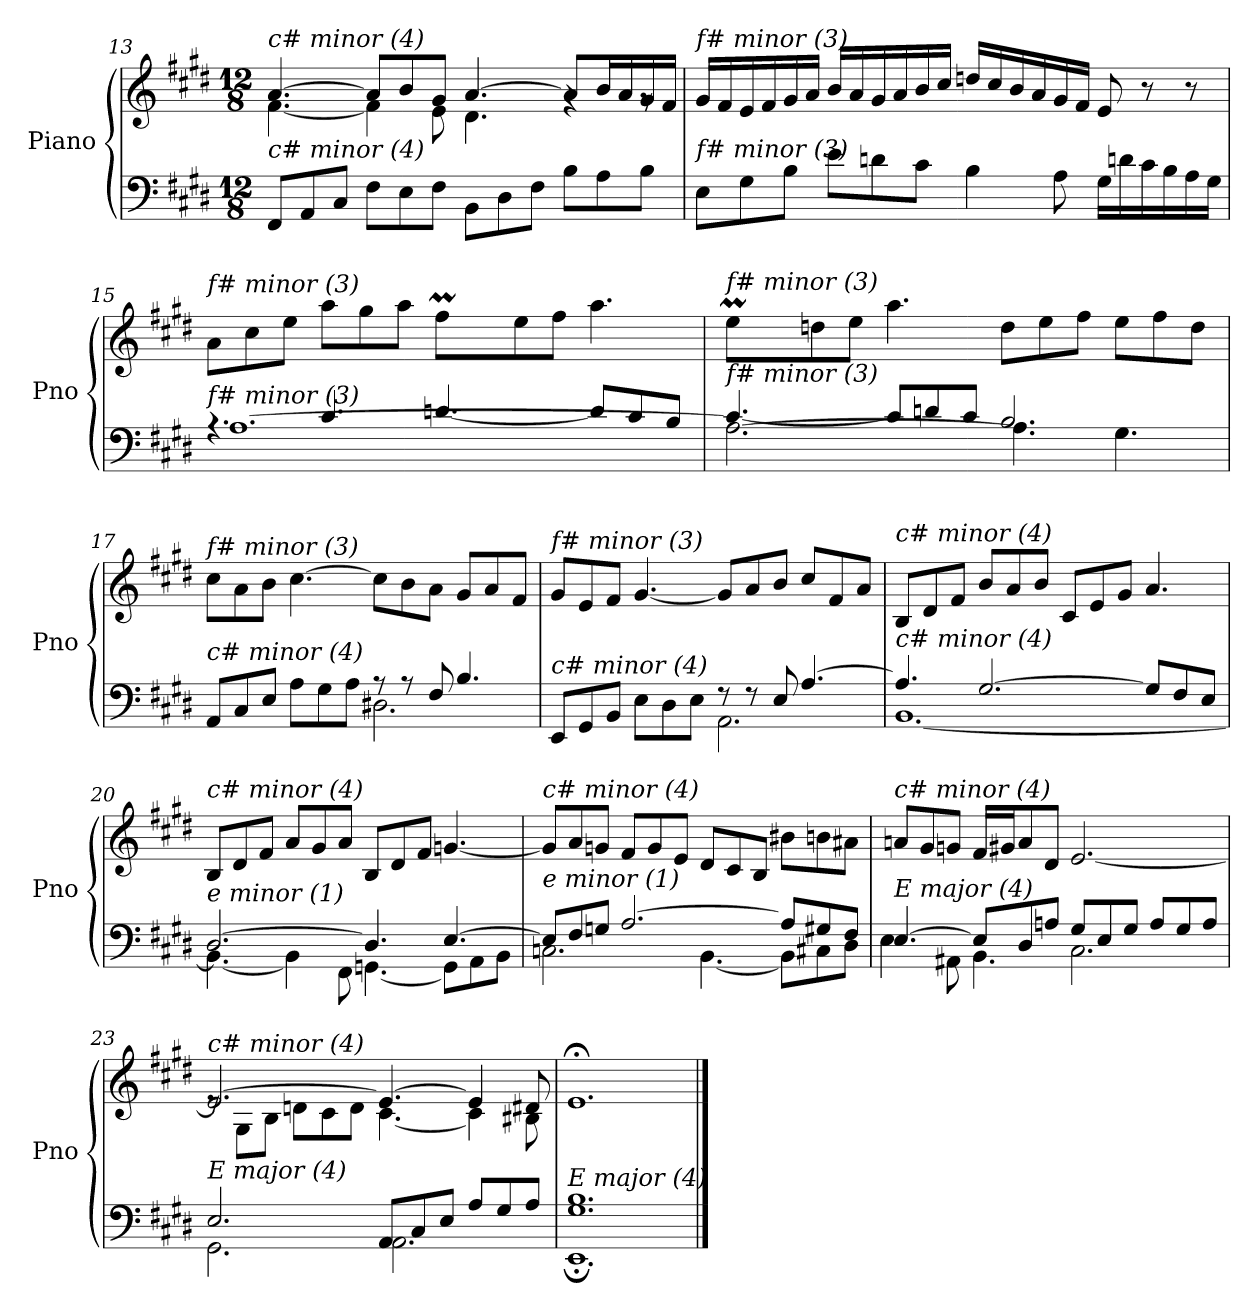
**kern	**kern
*part1	*part1
*staff2	*staff1
*I"Piano	*
*I'Pno	*
!!LO:LB:g=z
*clefF4	*clefG2
*k[f#c#g#d#]	*k[f#c#g#d#]
*M12/8	*M12/8
=13	=13
*	*^
!	!LO:TX:i:t=c# minor (4)	!
!LO:TX:i:t=c# minor (4)	!	!
8FF#/L	[4.a/	[4.f#\
8AA/	.	.
8C#/J	.	.
8F#\L	8a/L]	4f#\]
8E\	8b/	.
8F#\J	8g#/J	8e\
8BB\L	[4.a/	4.d#\
8D#\	.	.
8F#\J	.	.
8B\L	8a/L]	4rg
8A\	16b/L	.
.	16a/	.
8B\J	16g#/	8rg
.	16f#/JJ	.
*	*v	*v
=14	=14
!	!LO:TX:i:t=f# minor (3)
!LO:TX:i:t=f# minor (3)	!
8E\L	16g#/LL
.	16f#/
8G#\	16e/
.	16f#/
8B\J	16g#/
.	16a/JJ
8e\L	16b/LL
.	16a/
8dn\	16g#/
.	16a/
8c#\J	16b/
.	16cc#/JJ
4B\	16ddn/LL
.	16cc#/
.	16b/
.	16a/
8A\	16g#/
.	16f#/JJ
16G#\LL	8e/
16dn\	.
16c#\	8r
16B\	.
16A\	8r
16G#\JJ	.
!!LO:LB:g=z
=15	=15
*^	*^
*	*^	*	*
!	!	!	!LO:TX:i:t=f# minor (3)	!
!LO:TX:i:t=f# minor (3)	!	!	!	!
2.ryy	4.rA	[1.A	8a\L	2.ryy
.	.	.	8cc#\	.
.	.	.	8ee\J	.
.	4.c#/	.	8aa\L	.
.	.	.	8gg#\	.
.	.	.	8aa\J	.
*	*	*	*	*Xtuplet
8ryy	[4.dn/	.	8ff#M\L	40gg#yy
.	.	.	.	40ff#yy
.	.	.	.	40gg#yy
.	.	.	.	20ff#yy
2ryy	.	.	8ee\	2ryy
.	.	.	8ff#\J	.
.	8d/L]	.	4.aa\	.
.	8c#/	.	.	.
8ryy	8B/J	.	.	8ryy
!!LO:LB:g=z	!!
=16	=16	=16	=16	=16
!	!	!	!LO:TX:i:t=f# minor (3)	!
!LO:TX:i:t=f# minor (3)	!	!	!	!
8ryy	[4.c#/	2.A\_	8eeM\L	40ff#yy
.	.	.	.	40eeyy
.	.	.	.	40ff#yy
.	.	.	.	20eeyy
1ryy	.	.	8ddn\	1ryy
.	.	.	8ee\J	.
.	8c#/L]	.	4.aa\	.
.	8dn/	.	.	.
.	8c#/J	.	.	.
.	2.B/	4.A\]	8dd\L	.
.	.	.	8ee\	.
.	.	.	8ff#\J	.
4.ryy	.	4.G#\	8ee\L	4.ryy
.	.	.	8ff#\	.
.	.	.	8dd\J	.
*	*v	*v	*	*
=17	=17	=17	=17
!	!	!LO:TX:i:t=f# minor (3)	!
!LO:TX:i:t=c# minor (4)	!	!	!
8AA/L	2.ryy	8cc#\L	2.ryy
8C#/	.	8a\	.
8E/J	.	8b\J	.
8A\L	.	[4.cc#\	.
8G#\	.	.	.
8A\J	.	.	.
8r	2.D#X\	8cc#\L]	2.ryy
8r	.	8b\	.
8F#/	.	8a\J	.
4.B/	.	8g#/L	.
.	.	8a/	.
.	.	8f#/J	.
=18	=18	=18	=18
!	!	!LO:TX:i:t=f# minor (3)	!
!LO:TX:i:t=c# minor (4)	!	!	!
8EE/L	2.ryy	8g#/L	2.ryy
8GG#/	.	8e/	.
8BB/J	.	8f#/J	.
8E\L	.	[4.g#/	.
8D#\	.	.	.
8E\J	.	.	.
8r	2.AA\	8g#/L]	2.ryy
8r	.	8a/	.
8E/	.	8b/J	.
[4.A/	.	8cc#/L	.
.	.	8f#/	.
.	.	8a/J	.
*	*	*v	*v
!!LO:LB:g=z
=19	=19	=19
!	!	!LO:TX:i:t=c# minor (4)
!LO:TX:i:t=c# minor (4)	!	!
4.A/]	[1.BB	8B/L
.	.	8d#/
.	.	8f#/J
[2.G#/	.	8b/L
.	.	8a/
.	.	8b/J
.	.	8c#/L
.	.	8e/
.	.	8g#/J
8G#/L]	.	4.a/
8F#/	.	.
8E/J	.	.
=20	=20	=20
!	!	!LO:TX:i:t=c# minor (4)
!LO:TX:i:t=e minor (1)	!	!
[2.D#/	4.BB\_	8B/L
.	.	8d#/
.	.	8f#/J
.	4BB\]	8a/L
.	.	8g#/
.	8FF#\	8a/J
4.D#/]	[4.GGn\	8B/L
.	.	8d#/
.	.	8f#/J
[4.E/	8GG\L]	[4.gn/
.	8AA\	.
.	8BB\J	.
=21	=21	=21
!	!	!LO:TX:i:t=c# minor (4)
!LO:TX:i:t=e minor (1)	!	!
8E/L]	2.Cn\	8g/L]
8F#/	.	8a/
8Gn/J	.	8gn/J
[2.A/	.	8f#/L
.	.	8g/
.	.	8e/J
.	[4.BB\	8d#/L
.	.	8c#/
.	.	8B/J
8A/L]	8BB\L]	8b#Xi\L
8G#X/	8C#X\	8b\
8F#/J	8D#\J	8a#X\J
!!LO:LB:g=z
=22	=22	=22
!	!	!LO:TX:i:t=c# minor (4)
!LO:TX:i:t=E major (4)	!	!
[4.E/	4E\	8an/L
.	.	8g#/
.	8AA#X\	8gn/J
8E/L]	4.BB\	16f#/LL
.	.	16g#X/J
8D#/	.	8a/
8An/J	.	8d#/J
8G#/L	2.C#\	[2.e/
8E/	.	.
8G#/J	.	.
8A/L	.	.
8G#/	.	.
8A/J	.	.
=23	=23	=23
*	*	*^
!	!	!LO:TX:i:t=c# minor (4)	!
!LO:TX:i:t=E major (4)	!	!	!
2.E/	2.GG#\	2.e/_	8re
.	.	.	8G#\L
.	.	.	8B\J
.	.	.	8dn\L
.	.	.	8c#\
.	.	.	8d\J
8AA/L	2.AA\	4.e/_	[4.c#\
8C#/	.	.	.
8E/J	.	.	.
8A/L	.	4e/]	4c#\]
8G#/	.	.	.
8A/J	.	8d#X/	8B#Xi\
=24	=24	=24	=24
!	!	!LO:TX:i:t=c# minor (4)	!
!LO:TX:i:t=E major (4)	!	!	!
*	*	*v	*v
1.G# 1.B	1.EE;	1.e;<
*v	*v	*
==	==
*-	*-
